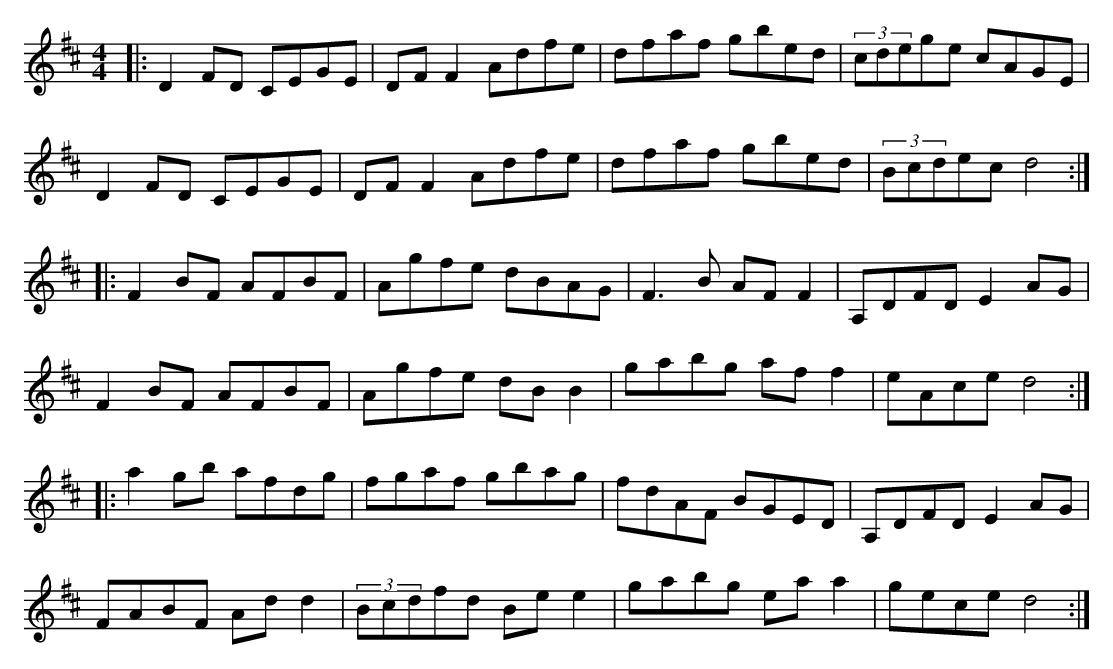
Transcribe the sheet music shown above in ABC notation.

X:1
M:4/4
K:D
|:D2FD CEGE|DFF2 Adfe|dfaf gbed|(3cdege cAGE|
D2FD CEGE|DFF2 Adfe|dfaf gbed|(3Bcdec d4:|
|:F2BF AFBF|Agfe dBAG|F3B AFF2|A,DFD E2AG|
F2BF AFBF|Agfe dBB2|gabg aff2|eAce d4:|
|:a2gb afdg|fgaf gbag|fdAF BGED|A,DFD E2AG|
FABF Add2|(3Bcdfd Bee2|gabg eaa2|gece d4:|
